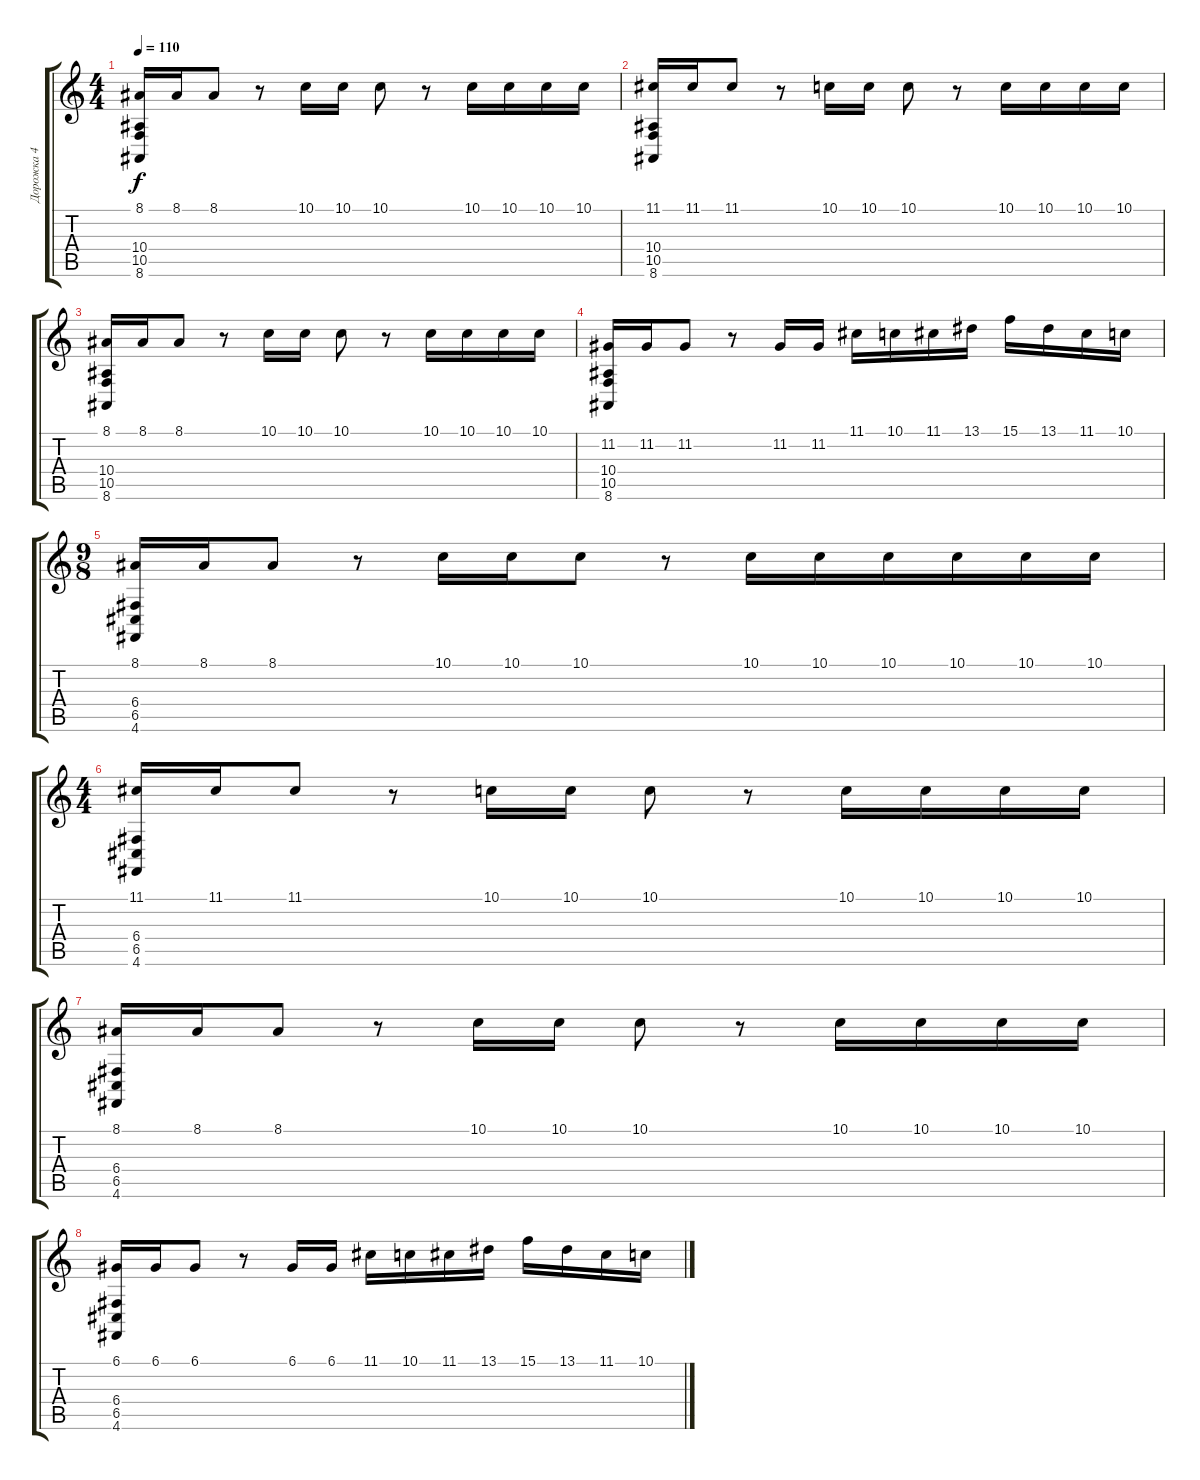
\track ("Дорожка 4" "Дорожка 4") {instrument stringensemble1}
\staff {score tabs}
\tuning (D4 A3 F3 C3 G2 D2) {hide}
\ts (4 4)
\tempo 110
\clef g2
\ks c
(8.1 10.4 10.5 8.6).16{dy f} 8.1.16 8.1.8 r.8 10.1.16 10.1.16 10.1.8 r.8 10.1.16 10.1.16 10.1.16 10.1.16 |
(11.1 10.4 10.5 8.6).16 11.1.16 11.1.8 r.8 10.1.16 10.1.16 10.1.8 r.8 10.1.16 10.1.16 10.1.16 10.1.16 |
(8.1 10.4 10.5 8.6).16 8.1.16 8.1.8 r.8 10.1.16 10.1.16 10.1.8 r.8 10.1.16 10.1.16 10.1.16 10.1.16 |
(11.2 10.4 10.5 8.6).16 11.2.16 11.2.8 r.8 11.2.16 11.2.16 11.1.16 10.1.16 11.1.16 13.1.16 15.1.16 13.1.16 11.1.16 10.1.16 |
\ts (9 8)
(8.1 6.4 6.5 4.6).16 8.1.16 8.1.8 r.8 10.1.16 10.1.16 10.1.8 r.8 10.1.16 10.1.16 10.1.16 10.1.16 10.1.16 10.1.16 |
\ts (4 4)
(11.1 6.4 6.5 4.6).16 11.1.16 11.1.8 r.8 10.1.16 10.1.16 10.1.8 r.8 10.1.16 10.1.16 10.1.16 10.1.16 |
(8.1 6.4 6.5 4.6).16 8.1.16 8.1.8 r.8 10.1.16 10.1.16 10.1.8 r.8 10.1.16 10.1.16 10.1.16 10.1.16 |
(6.1 6.4 6.5 4.6).16 6.1.16 6.1.8 r.8 6.1.16 6.1.16 11.1.16 10.1.16 11.1.16 13.1.16 15.1.16 13.1.16 11.1.16 10.1.16
